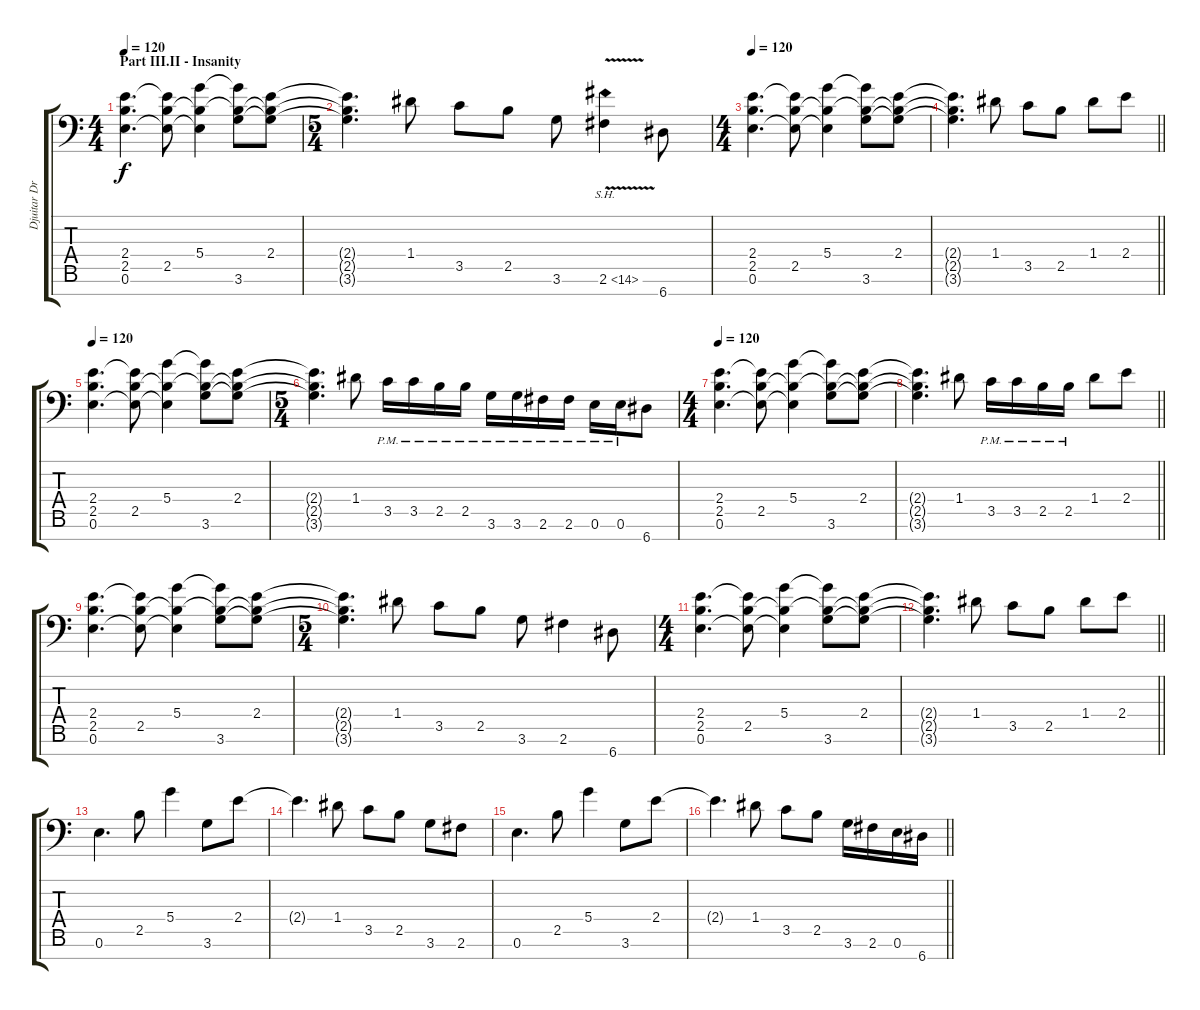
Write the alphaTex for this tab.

\track ("Djuitar Dropped A" "Djuitar Dr") {instrument distortionguitar}
\staff {score tabs}
\tuning (E4 B3 G3 D3 A2 E2 A1) {hide}
\ts (4 4)
\section ("" "Part III.II - Insanity")
\tempo 120
\clef f4
\ks c
(2.4 2.5 0.6).4{d dy f volume 15 instrument distortionguitar} (2.4{t} 2.5 0.6{t}).8 (5.4 2.5{t} 0.6{t}).4 (5.4{t} 2.5{t} 3.6).8 (2.4 2.5{t} 3.6{t}).8 |
\ts (5 4)
(2.4{t} 2.5{t} 3.6{t}).4{d} 1.4.8 3.5.8 2.5.8 3.6.8 2.6{sh 12 v}.4 6.7.8 |
\ts (4 4)
\tempo 120
(2.4 2.5 0.6).4{d} (2.4{t} 2.5 0.6{t}).8 (5.4 2.5{t} 0.6{t}).4 (5.4{t} 2.5{t} 3.6).8 (2.4 2.5{t} 3.6{t}).8 |
\barLineRight lightlight
(2.4{t} 2.5{t} 3.6{t}).4{d} 1.4.8 3.5.8 2.5.8 1.4.8 2.4.8 |
\tempo 120
(2.4 2.5 0.6).4{d} (2.4{t} 2.5 0.6{t}).8 (5.4 2.5{t} 0.6{t}).4 (5.4{t} 2.5{t} 3.6).8 (2.4 2.5{t} 3.6{t}).8 |
\ts (5 4)
(2.4{t} 2.5{t} 3.6{t}).4{d} 1.4.8 3.5{pm}.16 3.5{pm}.16 2.5{pm}.16 2.5{pm}.16 3.6{pm}.16 3.6{pm}.16 2.6{pm}.16 2.6{pm}.16 0.6{pm}.16 0.6{pm}.16 6.7.8 |
\ts (4 4)
\tempo 120
(2.4 2.5 0.6).4{d} (2.4{t} 2.5 0.6{t}).8 (5.4 2.5{t} 0.6{t}).4 (5.4{t} 2.5{t} 3.6).8 (2.4 2.5{t} 3.6{t}).8 |
\barLineRight lightlight
(2.4{t} 2.5{t} 3.6{t}).4{d} 1.4.8 3.5{pm}.16 3.5{pm}.16 2.5{pm}.16 2.5{pm}.16 1.4.8 2.4.8 |
\section ("" "")
(2.4 2.5 0.6).4{d} (2.4{t} 2.5 0.6{t}).8 (5.4 2.5{t} 0.6{t}).4 (5.4{t} 2.5{t} 3.6).8 (2.4 2.5{t} 3.6{t}).8 |
\ts (5 4)
(2.4{t} 2.5{t} 3.6{t}).4{d} 1.4.8 3.5.8 2.5.8 3.6.8 2.6.4 6.7.8 |
\ts (4 4)
(2.4 2.5 0.6).4{d} (2.4{t} 2.5 0.6{t}).8 (5.4 2.5{t} 0.6{t}).4 (5.4{t} 2.5{t} 3.6).8 (2.4 2.5{t} 3.6{t}).8 |
\barLineRight lightlight
(2.4{t} 2.5{t} 3.6{t}).4{d} 1.4.8 3.5.8 2.5.8 1.4.8 2.4.8 |
0.6.4{d} 2.5.8 5.4.4 3.6.8 2.4.8 |
2.4{t}.4{d} 1.4.8 3.5.8 2.5.8 3.6.8 2.6.8 |
0.6.4{d} 2.5.8 5.4.4 3.6.8 2.4.8 |
\barLineRight lightlight
2.4{t}.4{d} 1.4.8 3.5.8 2.5.8 3.6.16 2.6.16 0.6.16 6.7.16
